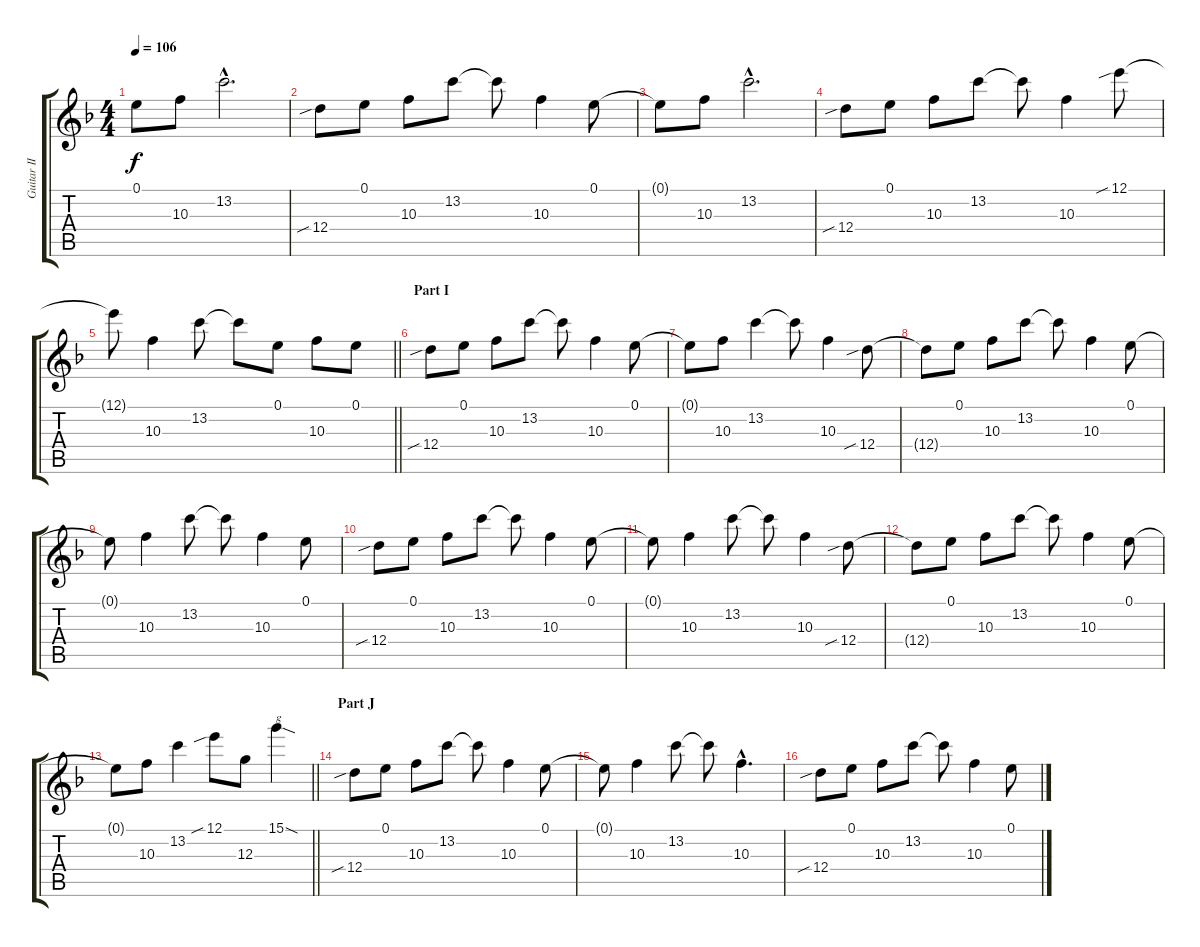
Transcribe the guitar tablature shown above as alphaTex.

\track ("Guitar II (Sugizo)" "Guitar II ") {instrument distortionguitar}
\staff {score tabs}
\tuning (E4 B3 G3 D3 A2 E2) {hide}
\ts (4 4)
\tempo 106
\clef g2
\ks f
0.1{t}.8{dy f} 10.3.8 13.2{hac}.2{d} |
12.4{sib}.8 0.1.8 10.3.8 13.2.8 13.2{t}.8 10.3.4 0.1.8 |
0.1{t}.8 10.3.8 13.2{hac}.2{d} |
12.4{sib}.8 0.1.8 10.3.8 13.2.8 13.2{t}.8 10.3.4 12.1{sib}.8 |
\barLineRight lightlight
12.1{t}.8 10.3.4 13.2.8 13.2{t}.8 0.1.8 10.3.8 0.1.8 |
\section ("" "Part I")
12.4{sib}.8 0.1.8 10.3.8 13.2.8 13.2{t}.8 10.3.4 0.1.8 |
0.1{t}.8 10.3.8 13.2.4 13.2{t}.8 10.3.4 12.4{sib}.8 |
12.4{t}.8 0.1.8 10.3.8 13.2.8 13.2{t}.8 10.3.4 0.1.8 |
0.1{t}.8 10.3.4 13.2.8 13.2{t}.8 10.3.4 0.1.8 |
12.4{sib}.8 0.1.8 10.3.8 13.2.8 13.2{t}.8 10.3.4 0.1.8 |
0.1{t}.8 10.3.4 13.2.8 13.2{t}.8 10.3.4 12.4{sib}.8 |
12.4{t}.8 0.1.8 10.3.8 13.2.8 13.2{t}.8 10.3.4 0.1.8 |
\barLineRight lightlight
0.1{t}.8 10.3.8 13.2.4 12.1{sib}.8 12.3.8 15.1{sod}.4{txt "g"} |
\section ("" "Part J")
12.4{sib}.8 0.1.8 10.3.8 13.2.8 13.2{t}.8 10.3.4 0.1.8 |
0.1{t}.8 10.3.4 13.2.8 13.2{t}.8 10.3{hac}.4{d} |
12.4{sib}.8 0.1.8 10.3.8 13.2.8 13.2{t}.8 10.3.4 0.1.8
